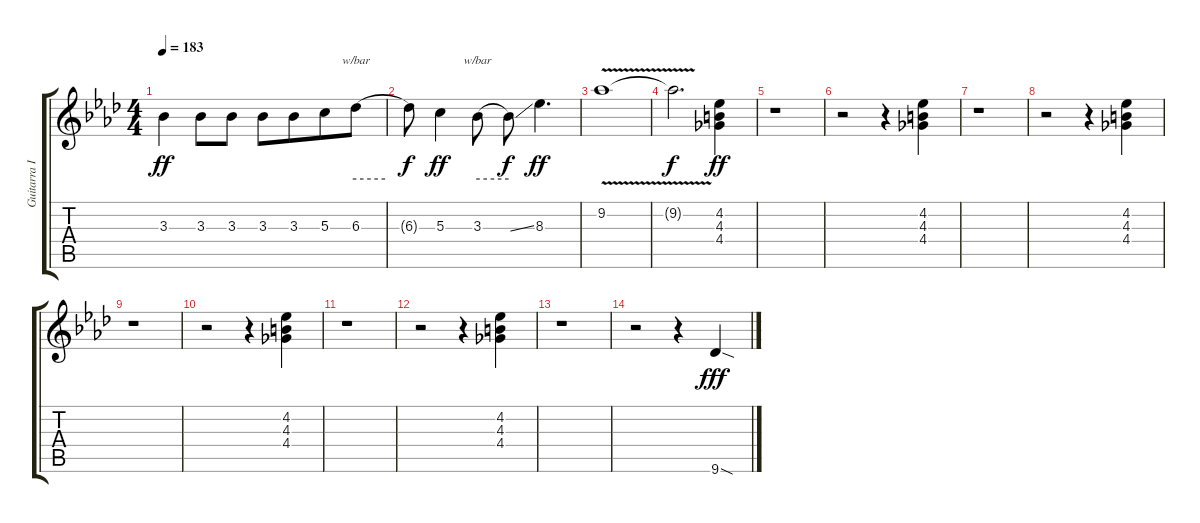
\track ("Guitarra III" "Guitarra I") {instrument distortionguitar}
\staff {score tabs}
\tuning (E4 B3 G3 D3 A2 E2) {hide}
\ts (4 4)
\tempo 183
\clef g2
\ks ab
3.3.4{dy ff} 3.3.8 3.3.8 3.3.8 3.3.8{beam merge} 5.3.8 6.3.8{tbe (hold default 0 0 60 0)} |
6.3{t}.8{dy f} 5.3.4{dy ff} 3.3.8{tbe (hold default 0 0 60 0)} 3.3{ss t}.8{dy f} 8.3.4{d dy ff} |
9.2{v}.1 |
9.2{t}.2{d dy f} (4.2 4.3 4.4).4{dy ff} |
r.1 |
r.2 r.4 (4.2 4.3 4.4).4 |
r.1 |
r.2 r.4 (4.2 4.3 4.4).4 |
r.1 |
r.2 r.4 (4.2 4.3 4.4).4 |
r.1 |
r.2 r.4 (4.2 4.3 4.4).4 |
r.1 |
r.2 r.4 9.6{sod}.4{dy fff}
